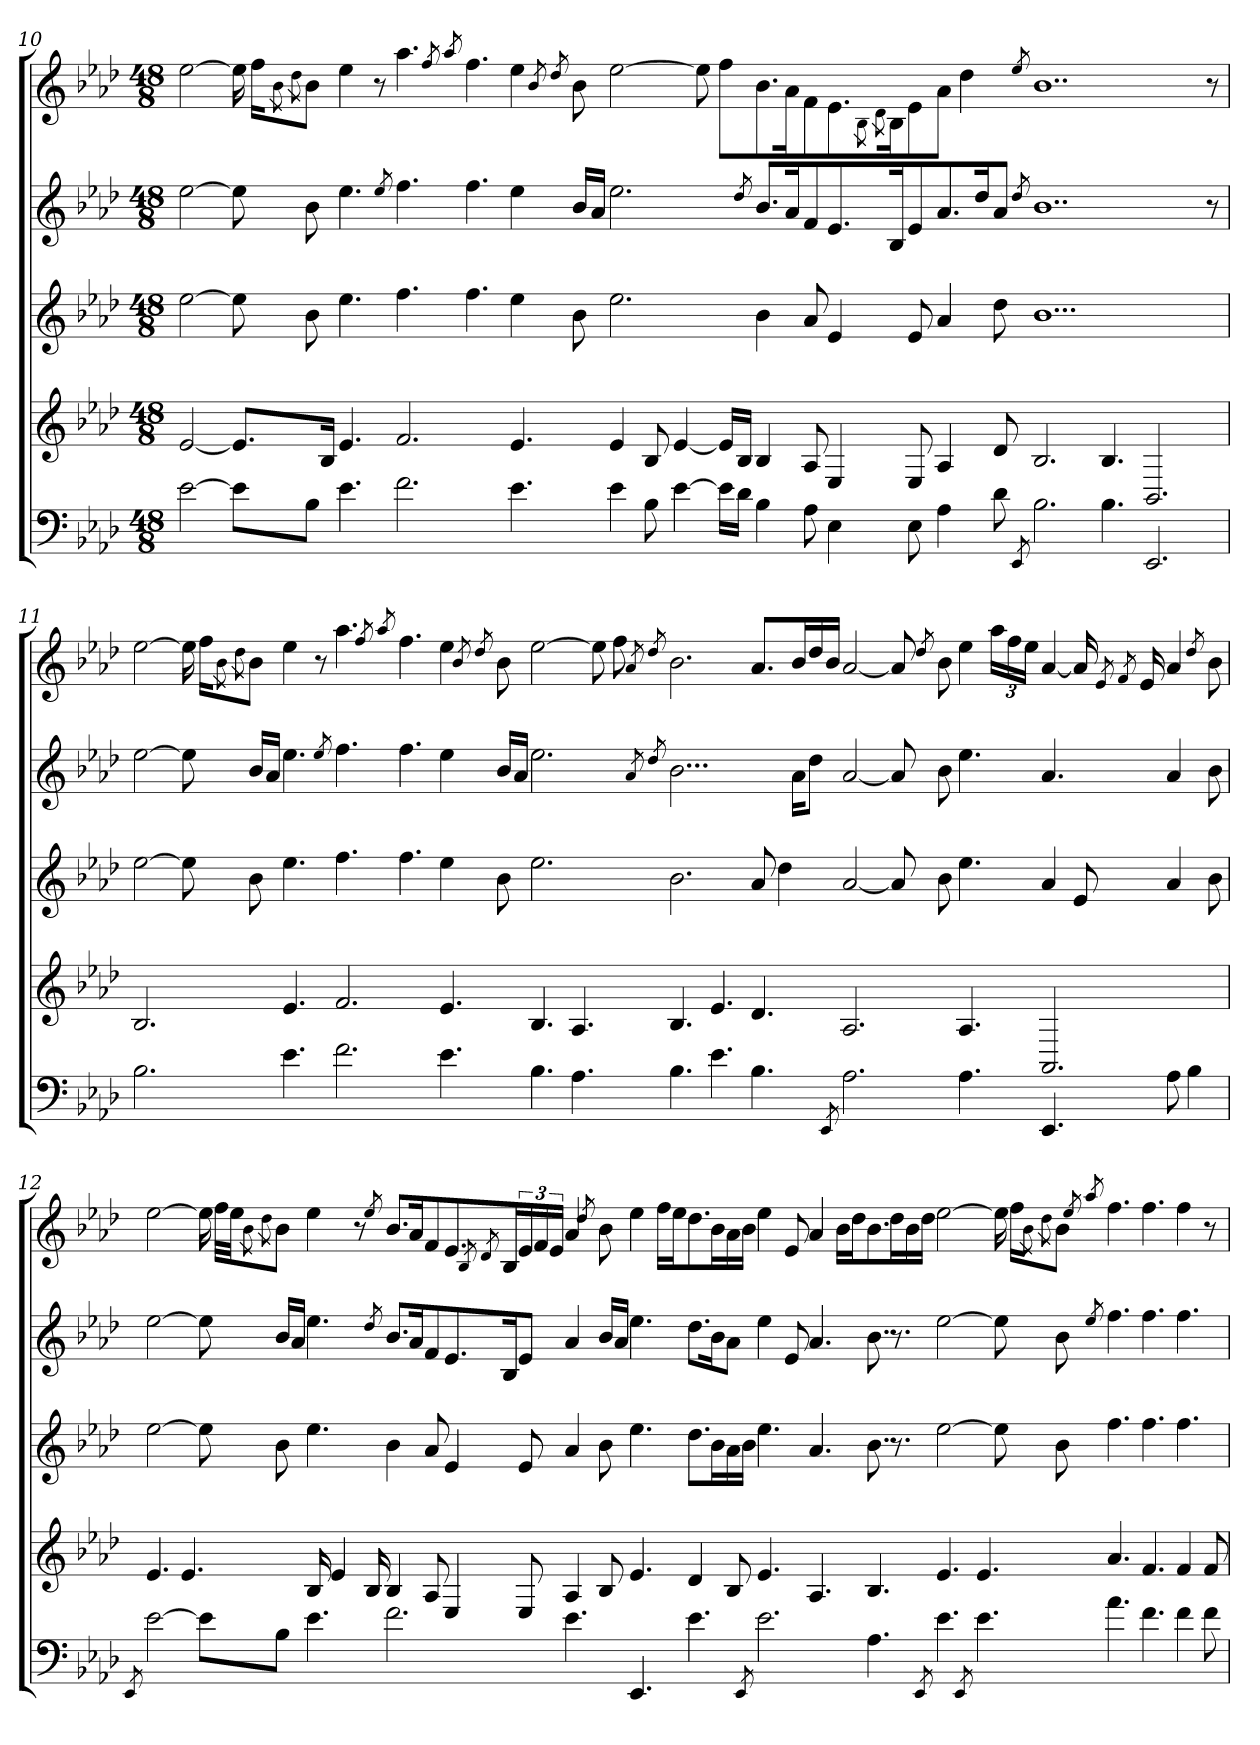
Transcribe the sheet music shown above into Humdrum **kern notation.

**kern	**kern	**kern	**kern	**kern
*part5	*part4	*part3	*part2	*part1
*staff5	*staff4	*staff3	*staff2	*staff1
*clefF4	*clefG2	*clefG2	*clefG2	*clefG2
*k[b-e-a-d-]	*k[b-e-a-d-]	*k[b-e-a-d-]	*k[b-e-a-d-]	*k[b-e-a-d-]
*M48/8	*M48/8	*M48/8	*M48/8	*M48/8
=10	=10	=10	=10	=10
[2e-	[2e-	[2ee-	[2ee-	[2ee-
8e-\L]	8.e-/L]	8ee-]	8ee-]	16ee-]
.	.	.	.	16ff\KL
.	.	.	.	8qb-\
.	.	.	.	8qdd-\
8B-\J	.	8b-	8b-	8b-\J
.	16B-/Jk	.	.	.
4.e-	4.e-	4.ee-	4.ee-	4ee-
.	.	.	.	8r
.	.	.	8qee-	.
2.f	2.f	4.ff	4.ff	4.aa-
.	.	.	.	8qff
.	.	.	.	8qaa-
.	.	4.ff	4.ff	4.ff
4.e-	4.e-	4ee-	4ee-	4ee-
.	.	.	.	8qb-
.	.	.	.	8qdd-
.	.	8b-	16b-/LL	8b-
.	.	.	16a-/JJ	.
4e-	4e-	2.ee-	2.ee-	[2ee-
8B-	8B-	.	.	.
[4e-	[4e-	.	.	.
.	.	.	.	8ee-]
16e-\LL]	16e-/LL]	.	.	8ff\L
16d-\JJ	16B-/JJ	.	.	.
.	.	.	8qdd-	.
4B-	4B-	4b-	8.b-/L	8.b-\
.	.	.	16a-/K	16a-\K
8A-	8A-	8a-	8f/	8f\
4E-	4E-	4e-	8.e-/	8.e-\
.	.	.	.	8qB-\
.	.	.	.	8qd-\
.	.	.	16B-/K	16B-\K
8E-	8E-	8e-	8e-/	8e-\
4A-	4A-	4a-	8.a-/	8a-\J
.	.	.	.	4dd-
.	.	.	16dd-/K	.
8d-	8d-	8dd-	8a-/J	.
8qEE-	.	.	8qdd-	8qee-
2.B-	2.B-	1...b-	1..b-	1..b-
4.B-	4.B-	.	.	.
2.EE-	2.BB-	.	.	.
.	.	.	8r	8r
=11	=11	=11	=11	=11
2.B-	2.B-	[2ee-	[2ee-	[2ee-
.	.	8ee-]	8ee-]	16ee-]
.	.	.	.	16ff\KL
.	.	.	.	8qb-\
.	.	.	.	8qdd-\
.	.	8b-	16b-/LL	8b-\J
.	.	.	16a-/JJ	.
4.e-	4.e-	4.ee-	4.ee-	4ee-
.	.	.	.	8r
.	.	.	8qee-	.
2.f	2.f	4.ff	4.ff	4.aa-
.	.	.	.	8qff
.	.	.	.	8qaa-
.	.	4.ff	4.ff	4.ff
4.e-	4.e-	4ee-	4ee-	4ee-
.	.	.	.	8qb-
.	.	.	.	8qdd-
.	.	8b-	16b-/LL	8b-
.	.	.	16a-/JJ	.
4.B-	4.B-	2.ee-	2.ee-	[2ee-
4.A-	4.A-	.	.	.
.	.	.	.	8ee-]
.	.	.	.	8ff
.	.	.	8qa-	8qa-
.	.	.	8qdd-	8qdd-
4.B-	4.B-	2.b-	2...b-	2.b-
4.e-	4.e-	.	.	.
4.B-	4.d-	8a-	.	8.a-/L
.	.	4dd-	.	.
.	.	.	16a-\KL	16b-/L
.	.	.	8dd-\J	16dd-/
.	.	.	.	16b-/JJ
8qEE-	.	.	.	.
2.A-	2.A-	[2a-	[2a-	[2a-
.	.	8a-]	8a-]	8a-]
.	.	.	.	8qdd-
.	.	8b-	8b-	8b-
4.A-	4.A-	4.ee-	4.ee-	4ee-
.	.	.	.	24aa-\LL
.	.	.	.	24ff\
.	.	.	.	24ee-\JJ
4.EE-	2.AA-	4a-	4.a-	[4a-
.	.	8e-	.	16a-]
.	.	.	.	8qe-
.	.	.	.	8qf
.	.	.	.	16e-
8A-	.	4a-	4a-	4a-
4B-	.	.	.	.
.	.	.	.	8qdd-
.	.	8b-	8b-	8b-
=12	=12	=12	=12	=12
8qEE-	.	.	.	.
[2e-	4.e-	[2ee-	[2ee-	[2ee-
.	4.e-	.	.	.
8e-\L]	.	8ee-]	8ee-]	16ee-]
.	.	.	.	32ff\LLL
.	.	.	.	32ee-\JJ
.	.	.	.	8qb-\
.	.	.	.	8qdd-\
8B-\J	.	8b-	16b-/LL	8b-\J
.	.	.	16a-/JJ	.
4.e-	16B-	4.ee-	4.ee-	4ee-
.	4e-	.	.	.
.	.	.	.	8r
.	16B-	.	.	.
.	.	.	8qdd-	8qee-
2.f	4B-	4b-	8.b-/L	8.b-/L
.	.	.	16a-/K	16a-/K
.	8A-	8a-	8f/	8f/
.	4E-	4e-	8.e-/	8.e-/
.	.	.	.	8qB-/
.	.	.	.	8qd-/
.	.	.	16B-/K	16B-/L
.	8E-	8e-	8e-/J	24e-/
.	.	.	.	24f/
.	.	.	.	24e-/JJ
4.e-	4A-	4a-	4a-	4a-
.	.	.	.	8qdd-
.	8B-	8b-	16b-/LL	8b-
.	.	.	16a-/JJ	.
4.EE-	4.e-	4.ee-	4.ee-	4ee-
.	.	.	.	16ff\LL
.	.	.	.	16ee-\J
4.e-	4d-	8.dd-\L	8.dd-\L	8.dd-\
.	.	16b-\L	16b-\K	16b-\L
.	8B-	16a-\	8a-\J	16a-\
.	.	16b-\JJ	.	16b-\JJ
8qEE-	.	.	.	.
2.e-	4.e-	4.ee-	4ee-	4ee-
.	.	.	8e-	8e-
.	4.A-	4.a-	4.a-	4a-
.	.	.	.	16b-\LL
.	.	.	.	16dd-\J
4.A-	4.B-	8.b-	8.b-	8.b-\
.	.	8.r	8.r	16dd-\L
.	.	.	.	16b-\
.	.	.	.	16dd-\JJ
8qEE-	.	.	.	.
4.e-	4.e-	[2ee-	[2ee-	[2ee-
8qEE-	.	.	.	.
4.e-	4.e-	.	.	.
.	.	8ee-]	8ee-]	16ee-]
.	.	.	.	16ff\KL
.	.	.	.	8qb-\
.	.	.	.	8qdd-\
.	.	8b-	8b-	8b-\J
.	.	.	.	8qee-
.	.	.	8qee-	8qaa-
4.a-	4.a-	4.ff	4.ff	4.ff
4.f	4.f	4.ff	4.ff	4.ff
4f	4f	4.ff	4.ff	4ff
8f	8f	.	.	8r
=	=	=	=	=
*-	*-	*-	*-	*-
